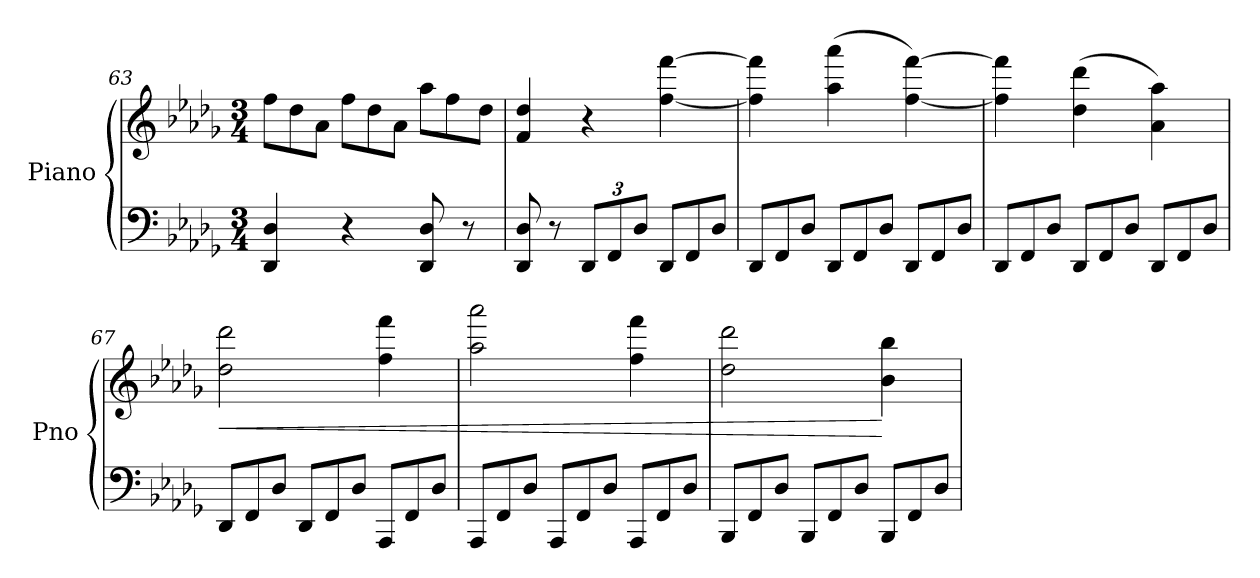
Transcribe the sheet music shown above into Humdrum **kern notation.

**kern	**kern	**dynam
*part1	*part1	*part1
*staff2	*staff1	*staff1/2
*I"Piano	*	*
*I'Pno	*	*
*clefF4	*clefG2	*
*k[b-e-a-d-g-]	*k[b-e-a-d-g-]	*
*D-:	*D-:	*
*M3/4	*M3/4	*
*	*Xtuplet	*
=63	=63	=63
4DD-/ 4D-/	12ff\L	.
.	12dd-\	.
.	12a-\J	.
4r	12ff\L	.
.	12dd-\	.
.	12a-\J	.
8DD-/ 8D-/	12aa-\L	.
.	12ff\	.
8r	.	.
.	12dd-\J	.
=64	=64	=64
8DD-/ 8D-/	4f/ 4dd-/	.
8r	.	.
*Xbrackettup	*	*
12DD-/L	4r	.
12FF/	.	.
12D-/J	.	.
*Xtuplet	*	*
12DD-/L	[4ff\ [4fff\	.
12FF/	.	.
12D-/J	.	.
=65	=65	=65
12DD-/L	4ff\] 4fff\]	.
12FF/	.	.
12D-/J	.	.
12DD-/L	(4aa-\ 4aaa-\	.
12FF/	.	.
12D-/J	.	.
12DD-/L	[4ff\ [4fff\)	.
12FF/	.	.
12D-/J	.	.
=66	=66	=66
12DD-/L	4ff\] 4fff\]	.
12FF/	.	.
12D-/J	.	.
12DD-/L	(4dd-\ 4ddd-\	.
12FF/	.	.
12D-/J	.	.
12DD-/L	4a-\ 4aa-\)	.
12FF/	.	.
12D-/J	.	.
!!LO:LB:g=z
=67	=67	=67
!	!	!LO:HP:b
12DD-/L	2dd-\ 2ddd-\	<
12FF/	.	.
12D-/J	.	.
12DD-/L	.	.
12FF/	.	.
12D-/J	.	.
12AAA-/L	4ff\ 4fff\	.
12FF/	.	.
12D-/J	.	.
=68	=68	=68
12AAA-/L	2aa-\ 2aaa-\	.
12FF/	.	.
12D-/J	.	.
12AAA-/L	.	.
12FF/	.	.
12D-/J	.	.
12AAA-/L	4ff\ 4fff\	.
12FF/	.	.
12D-/J	.	.
=69	=69	=69
12BBB-/L	2dd-\ 2ddd-\	.
12FF/	.	.
12D-/J	.	.
12BBB-/L	.	.
12FF/	.	.
12D-/J	.	.
12BBB-/L	4b-\ 4bb-\	[
12FF/	.	.
12D-/J	.	.
=	=	=
*-	*-	*-
